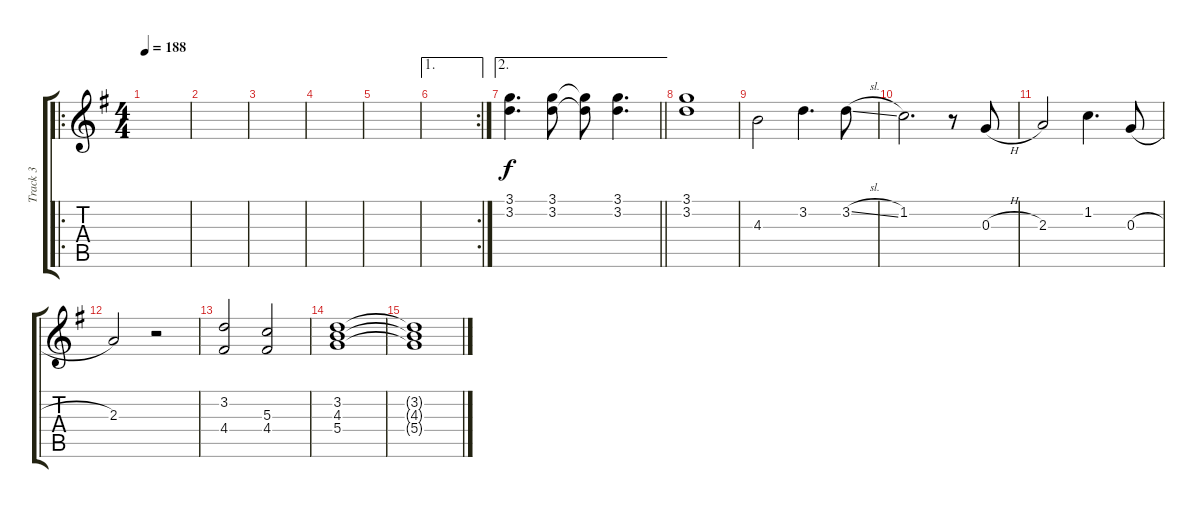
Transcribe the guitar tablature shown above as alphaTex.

\track ("Track 3" "Track 3") {instrument electricguitarjazz}
\staff {score tabs}
\tuning (E4 B3 G3 D3 A2 E2) {hide}
\ro
\ts (4 4)
\tempo 188
\clef g2
\ks g
|
|
|
|
|
\ae 1
\rc 2
|
\ae 2
\barLineRight lightlight
(3.1 3.2).4{d dy f} (3.1 3.2).8 (3.1{t} 3.2{t}).8 (3.1 3.2).4{d} |
(3.1 3.2).1 |
4.3.2 3.2.4{d} 3.2{sl}.8 |
1.2.2{d} r.8 0.3{h}.8 |
2.3.2 1.2.4{d} 0.3{h}.8 |
2.3.2 r.2 |
(3.2 4.4).2 (5.3 4.4).2 |
(3.2 4.3 5.4).1 |
(3.2{t} 4.3{t} 5.4{t}).1
